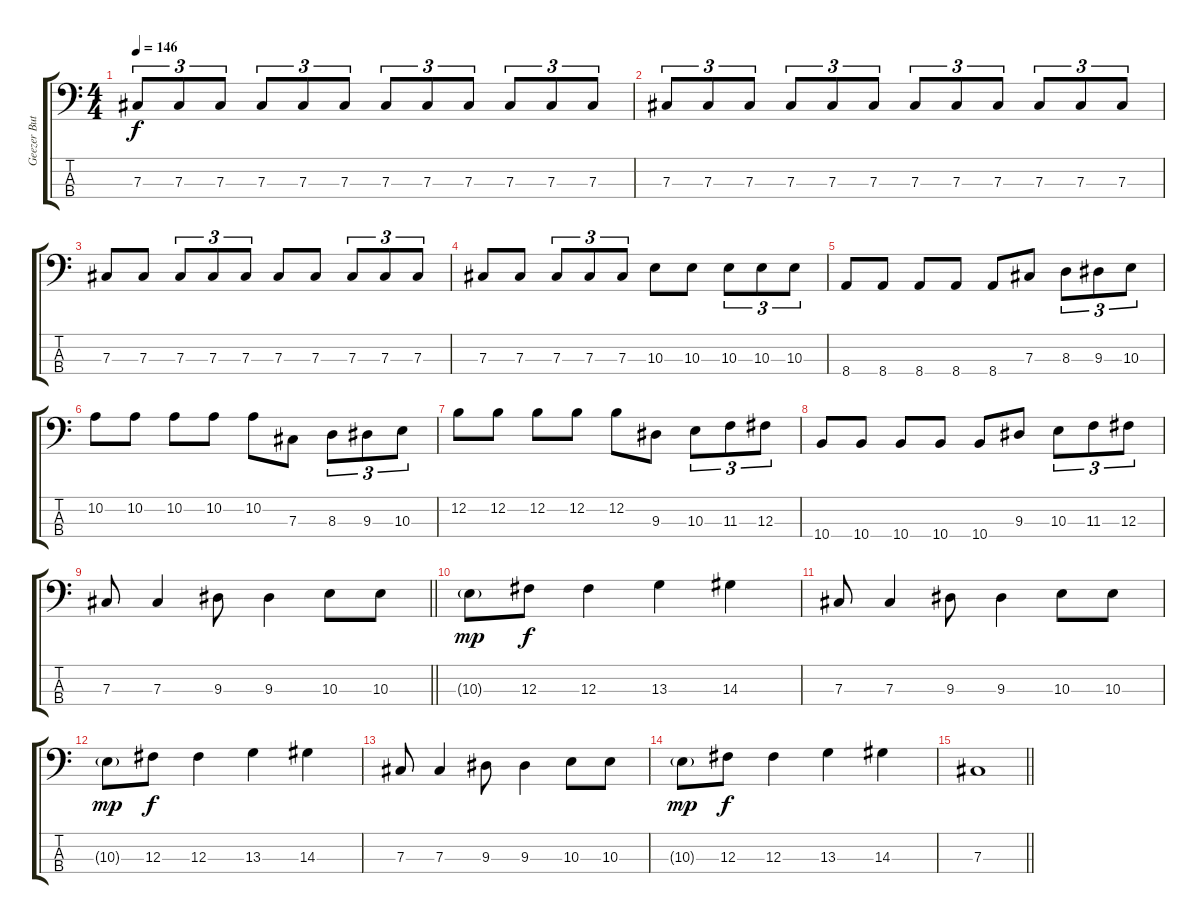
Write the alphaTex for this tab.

\track ("Geezer Butler" "Geezer But") {instrument electricbasspick}
\staff {score tabs}
\tuning (E2 B1 Gb1 Db1) {hide}
\ts (4 4)
\tempo 146
\clef f4
\ks c
7.3.8{tu (3 2) dy f} 7.3.8{tu (3 2)} 7.3.8{tu (3 2)} 7.3.8{tu (3 2)} 7.3.8{tu (3 2)} 7.3.8{tu (3 2)} 7.3.8{tu (3 2)} 7.3.8{tu (3 2)} 7.3.8{tu (3 2)} 7.3.8{tu (3 2)} 7.3.8{tu (3 2)} 7.3.8{tu (3 2)} |
7.3.8{tu (3 2)} 7.3.8{tu (3 2)} 7.3.8{tu (3 2)} 7.3.8{tu (3 2)} 7.3.8{tu (3 2)} 7.3.8{tu (3 2)} 7.3.8{tu (3 2)} 7.3.8{tu (3 2)} 7.3.8{tu (3 2)} 7.3.8{tu (3 2)} 7.3.8{tu (3 2)} 7.3.8{tu (3 2)} |
7.3.8 7.3.8 7.3.8{tu (3 2)} 7.3.8{tu (3 2)} 7.3.8{tu (3 2)} 7.3.8 7.3.8 7.3.8{tu (3 2)} 7.3.8{tu (3 2)} 7.3.8{tu (3 2)} |
7.3.8 7.3.8 7.3.8{tu (3 2)} 7.3.8{tu (3 2)} 7.3.8{tu (3 2)} 10.3.8 10.3.8 10.3.8{tu (3 2)} 10.3.8{tu (3 2)} 10.3.8{tu (3 2)} |
8.4.8 8.4.8 8.4.8 8.4.8 8.4.8 7.3.8 8.3.8{tu (3 2)} 9.3.8{tu (3 2)} 10.3.8{tu (3 2)} |
10.2.8 10.2.8 10.2.8 10.2.8 10.2.8 7.3.8 8.3.8{tu (3 2)} 9.3.8{tu (3 2)} 10.3.8{tu (3 2)} |
12.2.8 12.2.8 12.2.8 12.2.8 12.2.8 9.3.8 10.3.8{tu (3 2)} 11.3.8{tu (3 2)} 12.3.8{tu (3 2)} |
10.4.8 10.4.8 10.4.8 10.4.8 10.4.8 9.3.8 10.3.8{tu (3 2)} 11.3.8{tu (3 2)} 12.3.8{tu (3 2)} |
\barLineRight lightlight
7.3.8 7.3.4 9.3.8 9.3.4 10.3.8 10.3.8 |
10.3{g}.8{dy mp} 12.3.8{dy f} 12.3.4 13.3.4 14.3.4 |
7.3.8 7.3.4 9.3.8 9.3.4 10.3.8 10.3.8 |
10.3{g}.8{dy mp} 12.3.8{dy f} 12.3.4 13.3.4 14.3.4 |
7.3.8 7.3.4 9.3.8 9.3.4 10.3.8 10.3.8 |
10.3{g}.8{dy mp} 12.3.8{dy f} 12.3.4 13.3.4 14.3.4 |
\barLineRight lightlight
7.3.1
